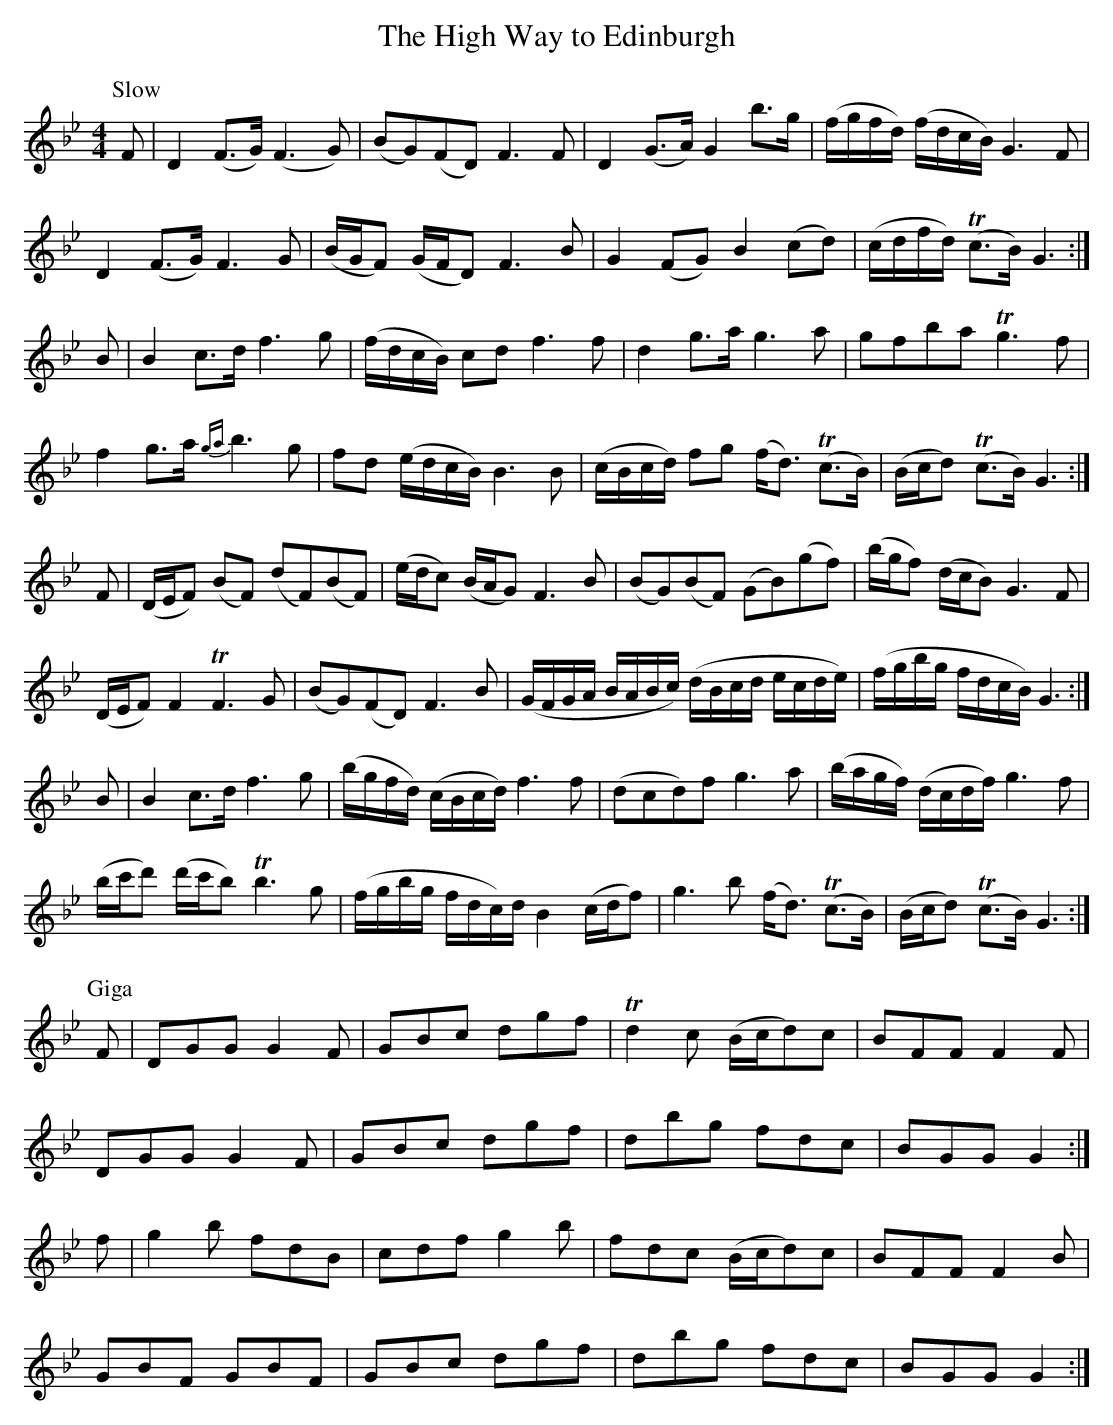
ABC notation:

X:1
T:The High Way to Edinburgh
M:4/4
L:1/8
K:Gmin
P:Slow
F|D2(F>G)   (F3G)|(BG)(FD)        F3F| D2       (G>A) G2     b>g |(f/g/f/d/) (f/d/c/B/) G3F|
  D2(F>G)    F3G |(B/G/F) (G/F/D) F3B| G2       (FG)  B2    (cd) |(c/d/f/d/) (Tc>B)     G3:|
B|B2 c>d     f3g |(f/d/c/B/) cd   f3f| d2        g>a  g3       a | gfba                Tg3f|
  f2 g>a {ga}b3g | fd (e/d/c/B/)  B3B|(c/B/c/d/) fg  (f<d) (Tc>B)|(B/c/d)    (Tc>B)     G3:|
F|(D/E/F)  (BF)       (dF)(BF)           |(e/d/c)    (B/A/G)    F3      B |\
  (BG)(BF)            (GB)(gf)           |(b/g/f)    (d/c/B)    G3      F |
  (D/E/F)   F2        TF3           G    |(BG)(FD)              F3      B |\
  (G/F/G/A/ B/A/B/c/) (d/B/c/d/ e/c/d/e/)|(f/g/b/g/   f/d/c/B/) G3       :|
B| B2       c>d        f3           g    |(b/g/f/d/) (c/B/c/d/) f3      f |\
  (dcd)f               g3           a    |(b/a/g/f/) (d/c/d/f/) g3      f |
  (b/c'/d') (d'/c'/b) Tb3           g    |(f/g/b/g/   f/d/c/)d/ B2 (c/d/f)|\
   g3b                (f<d)   (Tc>B)     |(B/c/d)   (Tc>B)      G3       :|
P:Giga
F|DGG G2F|GBc dgf|Td2c (B/c/d)c|BFF F2F|
  DGG G2F|GBc dgf|dbg   fdc    |BGG G2:|
f|g2b fdB|cdf g2b| fdc (B/c/d)c|BFF F2B|
  GBF GBF|GBc dgf|dbg   fdc    |BGG G2:|
